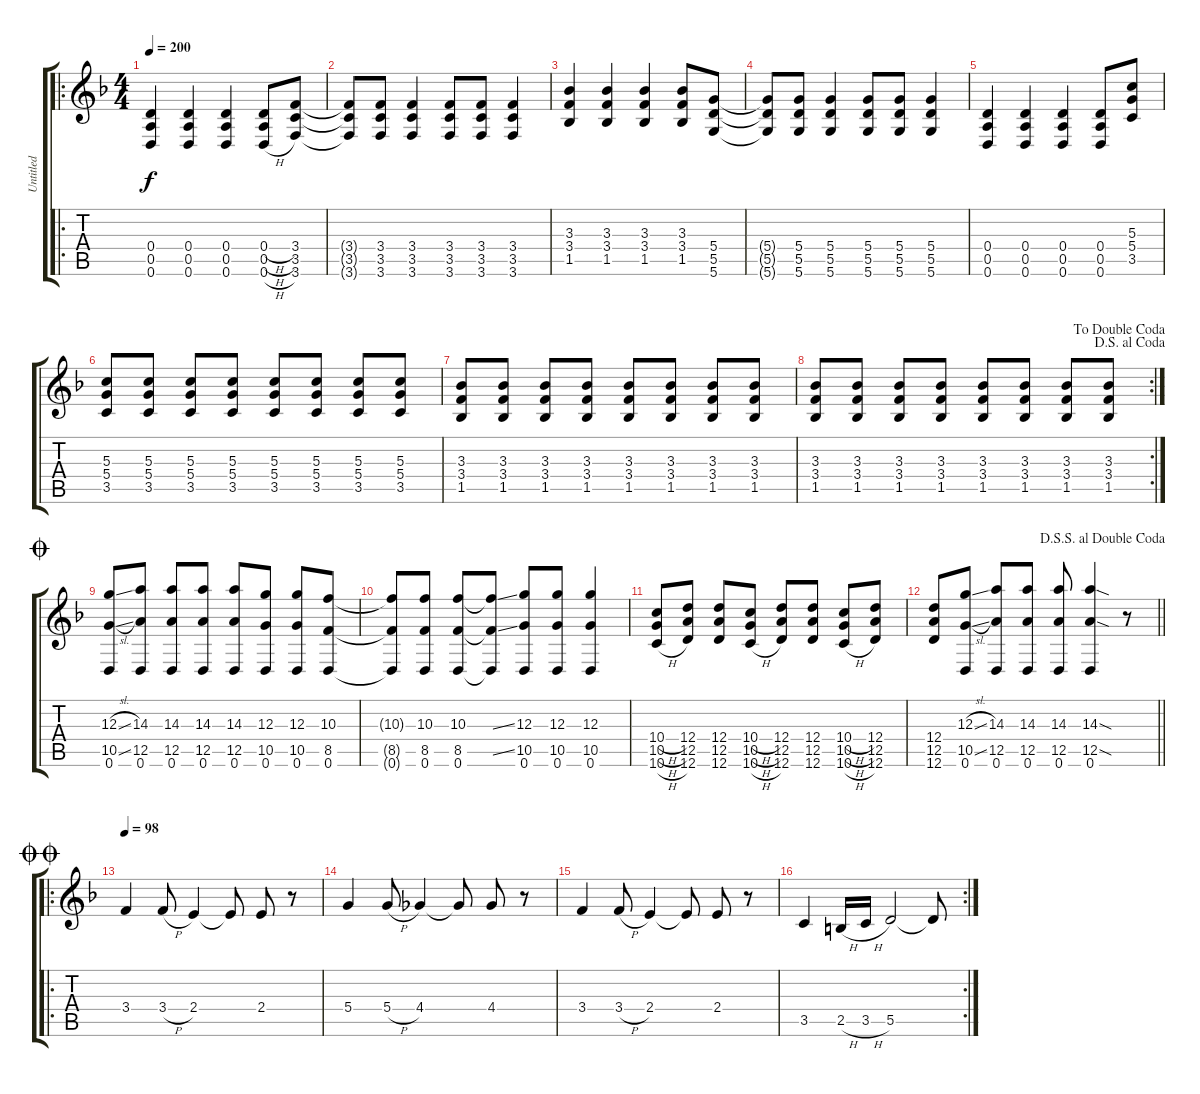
\track ("Untitled" "Untitled") {instrument overdrivenguitar}
\staff {score tabs}
\tuning (E4 B3 G3 D3 A2 D2) {hide}
\ro
\ts (4 4)
\tempo 200
\clef g2
\ks f
(0.4 0.5 0.6).4{dy f} (0.4 0.5 0.6).4 (0.4 0.5 0.6).4 (0.4{h} 0.5{h} 0.6{h}).8 (3.4 3.5 3.6).8 |
(3.4{t} 3.5{t} 3.6{t}).8 (3.4 3.5 3.6).8 (3.4 3.5 3.6).4 (3.4 3.5 3.6).8 (3.4 3.5 3.6).8 (3.4 3.5 3.6).4 |
(3.3 3.4 1.5).4 (3.3 3.4 1.5).4 (3.3 3.4 1.5).4 (3.3 3.4 1.5).8 (5.4 5.5 5.6).8 |
(5.4{t} 5.5{t} 5.6{t}).8 (5.4 5.5 5.6).8 (5.4 5.5 5.6).4 (5.4 5.5 5.6).8 (5.4 5.5 5.6).8 (5.4 5.5 5.6).4 |
(0.4 0.5 0.6).4 (0.4 0.5 0.6).4 (0.4 0.5 0.6).4 (0.4 0.5 0.6).8 (5.3 5.4 3.5).8 |
(5.3 5.4 3.5).8 (5.3 5.4 3.5).8 (5.3 5.4 3.5).8 (5.3 5.4 3.5).8 (5.3 5.4 3.5).8 (5.3 5.4 3.5).8 (5.3 5.4 3.5).8 (5.3 5.4 3.5).8 |
(3.3 3.4 1.5).8 (3.3 3.4 1.5).8 (3.3 3.4 1.5).8 (3.3 3.4 1.5).8 (3.3 3.4 1.5).8 (3.3 3.4 1.5).8 (3.3 3.4 1.5).8 (3.3 3.4 1.5).8 |
\rc 2
\jump dalsegnoalcoda
\jump dadoublecoda
(3.3 3.4 1.5).8 (3.3 3.4 1.5).8 (3.3 3.4 1.5).8 (3.3 3.4 1.5).8 (3.3 3.4 1.5).8 (3.3 3.4 1.5).8 (3.3 3.4 1.5).8 (3.3 3.4 1.5).8 |
\jump coda
(12.3{sl} 10.5{sl} 0.6).8 (14.3 12.5 0.6).8 (14.3 12.5 0.6).8 (14.3 12.5 0.6).8 (14.3 12.5 0.6).8 (12.3 10.5 0.6).8 (12.3 10.5 0.6).8 (10.3 8.5 0.6).8 |
(10.3{t} 8.5{t} 0.6{t}).8 (10.3 8.5 0.6).8 (10.3 8.5 0.6).8 (10.3{ss t} 8.5{ss t} 0.6{t}).8 (12.3 10.5 0.6).8 (12.3 10.5 0.6).8 (12.3 10.5 0.6).4 |
(10.4{h} 10.5{h} 10.6{h}).8 (12.4 12.5 12.6).8 (12.4 12.5 12.6).8 (10.4{h} 10.5{h} 10.6{h}).8 (12.4 12.5 12.6).8 (12.4 12.5 12.6).8 (10.4{h} 10.5{h} 10.6{h}).8 (12.4 12.5 12.6).8 |
\jump dalsegnosegnoaldoublecoda
\barLineRight lightlight
(12.4 12.5 12.6).8 (12.3{sl} 10.5{sl} 0.6).8 (14.3 12.5 0.6).8 (14.3 12.5 0.6).8 (14.3 12.5 0.6).8 (14.3{sod} 12.5{sod} 0.6).4 r.8 |
\ro
\jump doublecoda
\tempo 98
3.4.4 3.4{h}.8 2.4.4 2.4{t}.8 2.4.8 r.8 |
5.4.4 5.4{h}.8 4.4.4 4.4{t}.8 4.4.8 r.8 |
3.4.4 3.4{h}.8 2.4.4 2.4{t}.8 2.4.8 r.8 |
\rc 2
3.5.4 2.5{h}.16 3.5{h}.16 5.5.2 5.5{t}.8
